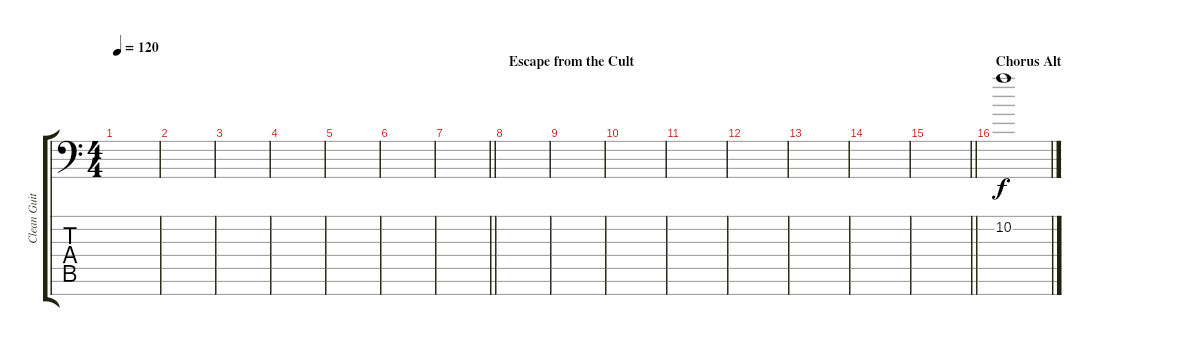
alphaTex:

\track ("Clean Guitar Heavy Reverb" "Clean Guit") {instrument electricguitarclean}
\staff {score tabs}
\tuning (E4 B3 G3 D3 A2 E2 C-1) {hide}
\ts (4 4)
\tempo 120
\clef f4
\ks c
|
|
|
|
|
|
\barLineRight lightlight
|
\section ("" "Escape from the Cult")
|
|
|
|
|
|
|
\barLineRight lightlight
|
\section ("" "Chorus Alt")
10.2.1
